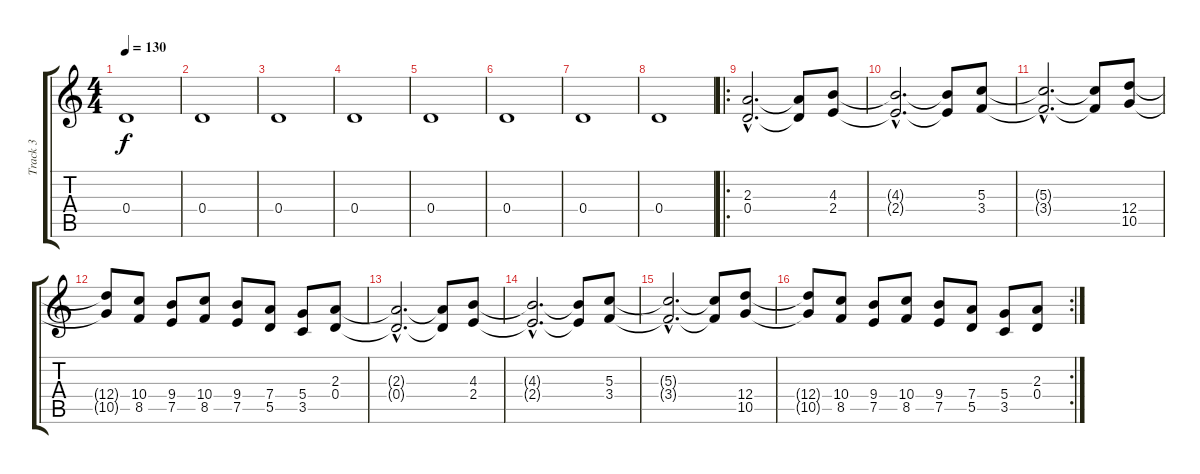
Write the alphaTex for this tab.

\track ("Track 3" "Track 3") {instrument distortionguitar}
\staff {score tabs}
\tuning (E4 B3 G3 D3 A2 E2) {hide}
\ts (4 4)
\tempo 130
\clef g2
\ks c
0.4.1{dy f} |
0.4.1 |
0.4.1 |
0.4.1 |
0.4.1 |
0.4.1 |
0.4.1 |
0.4.1 |
\ro
(2.3{hac} 0.4{hac}).2{d} (2.3{t} 0.4{t}).8 (4.3 2.4).8 |
(4.3{hac t} 2.4{hac t}).2{d} (4.3{t} 2.4{t}).8 (5.3 3.4).8 |
(5.3{hac t} 3.4{hac t}).2{d} (5.3{t} 3.4{t}).8 (12.4 10.5).8 |
(12.4{t} 10.5{t}).8 (10.4 8.5).8 (9.4 7.5).8 (10.4 8.5).8 (9.4 7.5).8 (7.4 5.5).8 (5.4 3.5).8 (2.3 0.4).8 |
(2.3{hac t} 0.4{hac t}).2{d} (2.3{t} 0.4{t}).8 (4.3 2.4).8 |
(4.3{hac t} 2.4{hac t}).2{d} (4.3{t} 2.4{t}).8 (5.3 3.4).8 |
(5.3{hac t} 3.4{hac t}).2{d} (5.3{t} 3.4{t}).8 (12.4 10.5).8 |
\rc 2
(12.4{t} 10.5{t}).8 (10.4 8.5).8 (9.4 7.5).8 (10.4 8.5).8 (9.4 7.5).8 (7.4 5.5).8 (5.4 3.5).8 (2.3 0.4).8
